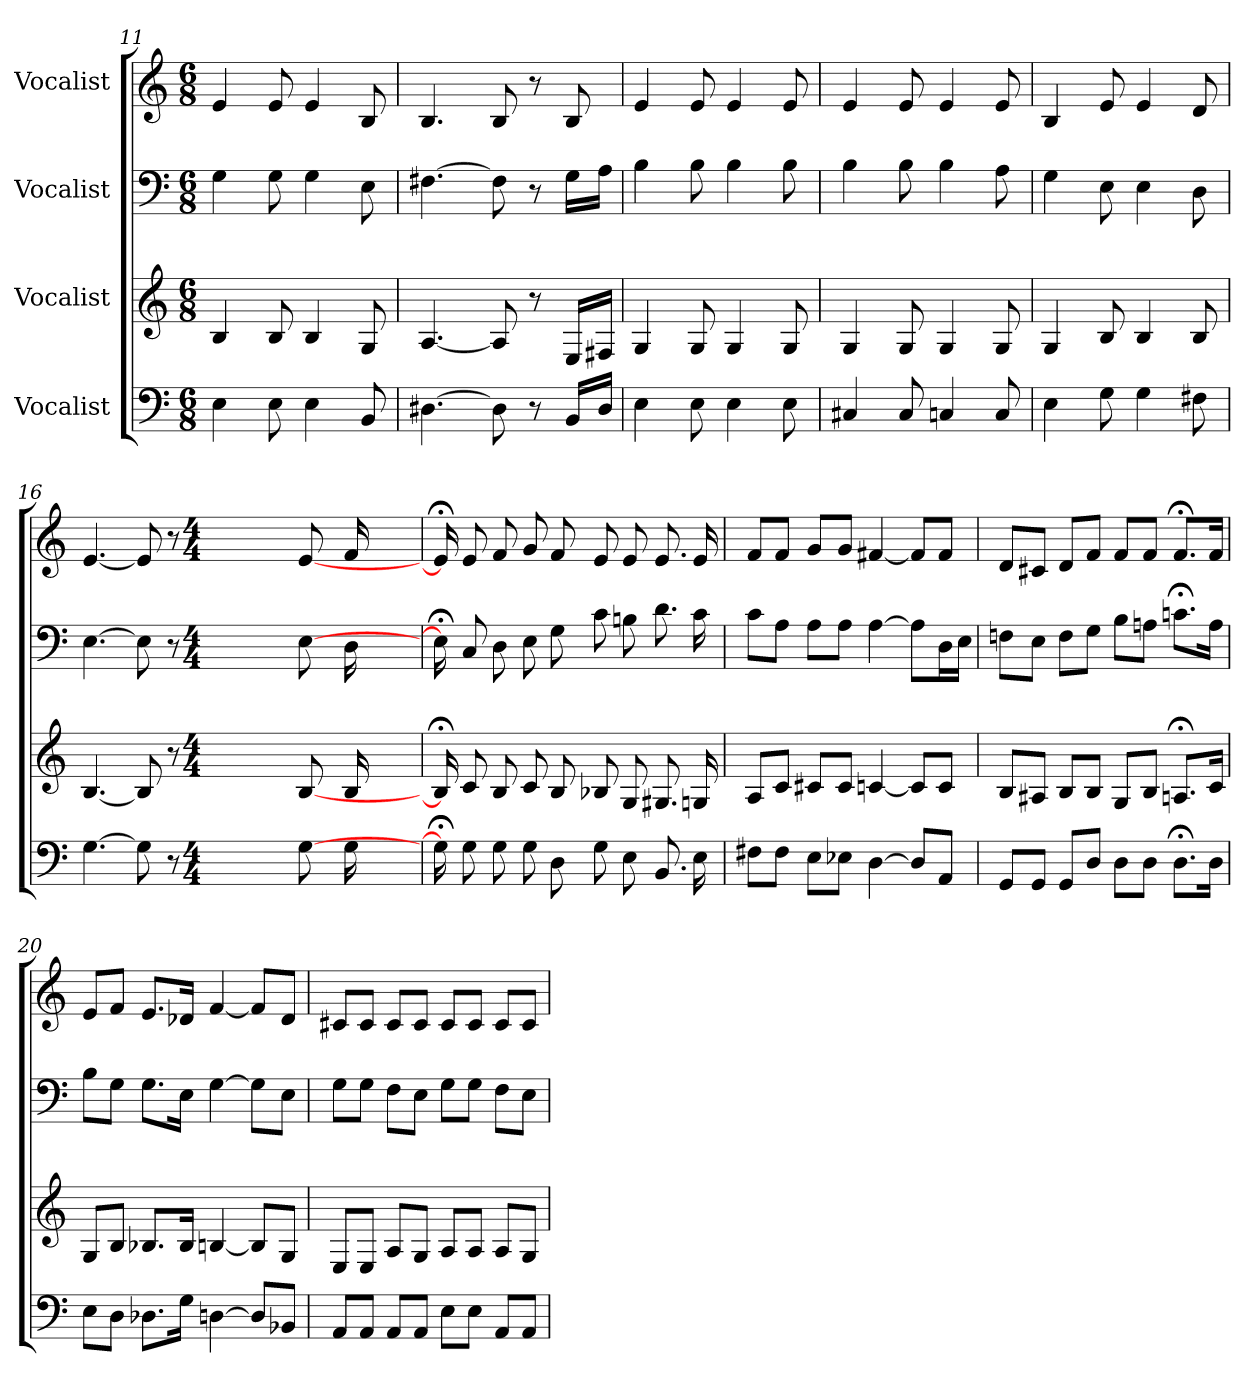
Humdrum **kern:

**kern	**kern	**kern	**kern
*part4	*part3	*part2	*part1
*staff4	*staff3	*staff2	*staff1
*I"Vocalist	*I"Vocalist	*I"Vocalist	*I"Vocalist
*M6/8	*M6/8	*M6/8	*M6/8
=11	=11	=11	=11
4E	4B	4G	4e
8E	8B	8G	8e
4E	4B	4G	4e
8BB	8G	8E	8B
=12	=12	=12	=12
[4.D#X	[4.A	[4.F#X	4.B
8D#]	8A]	8F#]	8B
8r	8r	8r	8r
16BBLL	16ELL	16GLL	8B
16D#JJ	16F#XJJ	16AJJ	.
=13	=13	=13	=13
4E	4G	4B	4e
8E	8G	8B	8e
4E	4G	4B	4e
8E	8G	8B	8e
=14	=14	=14	=14
4C#X	4G	4B	4e
8C#	8G	8B	8e
4Cn	4G	4B	4e
8C	8G	8A	8e
=15	=15	=15	=15
4E	4G	4G	4B
8G	8B	8E	8e
4G	4B	4E	4e
8F#X	8B	8D	8d
=16	=16	=16	=16
[4.G	[4.B	[4.E	[4.e
8G]	8B]	8E]	8e]
8r	8r	8r	8r
*M4/4	*M4/4	*M4/4	*M4/4
[8G	[8B	[8E	[8e
16ryy	16ryy	16ryy	16ryy
16G	16B	16D	16f
=17	=17	=17	=17
16G;<]	16B;<]	16E;<]	16e;<]
8G	8c	8C	8e
8G	8B	8D	8f
8G	8c	8E	8g
8D	8B	8G	8f
8G	8B-X	8c	8e
8E	8G	8Bn	8e
8.BB	8.G#X	8.d	8.e
16E	16Gn	16c	16e
=18	=18	=18	=18
8F#XL	8AL	8cL	8fL
8F#J	8cJ	8AJ	8fJ
8EL	8c#XL	8AL	8gL
8E-XJ	8c#J	8AJ	8gJ
[4D	[4cn	[4A	[4f#X
8DL]	8cL]	8AL]	8f#L]
8AAJ	8cJ	16DL	8f#J
.	.	16EJJ	.
=19	=19	=19	=19
8GGL	8BL	8FnL	8dL
8GGJ	8A#XJ	8EJ	8c#XJ
8GGL	8BL	8FL	8dL
8DJ	8BJ	8GJ	8fJ
8DL	8GL	8BL	8fL
8DJ	8BJ	8AnJ	8fJ
8.D;<L	8.An;<L	8.cn;<L	8.f;<L
16DJk	16cJk	16AJk	16fJk
=20	=20	=20	=20
8EL	8GL	8BL	8eL
8DJ	8BJ	8GJ	8fJ
8.D-XL	8.B-XL	8.GL	8.eL
16GJk	16B-Jk	16EJk	16d-XJk
[4Dn	[4Bn	[4G	[4f
8DL]	8BL]	8GL]	8fL]
8BB-XJ	8GJ	8EJ	8d-J
=21	=21	=21	=21
8AAL	8EL	8GL	8c#XL
8AAJ	8EJ	8GJ	8c#J
8AAL	8AL	8FL	8c#L
8AAJ	8GJ	8EJ	8c#J
8EL	8AL	8GL	8c#L
8EJ	8AJ	8GJ	8c#J
8AAL	8AL	8FL	8c#L
8AAJ	8GJ	8EJ	8c#J
=	=	=	=
*-	*-	*-	*-
